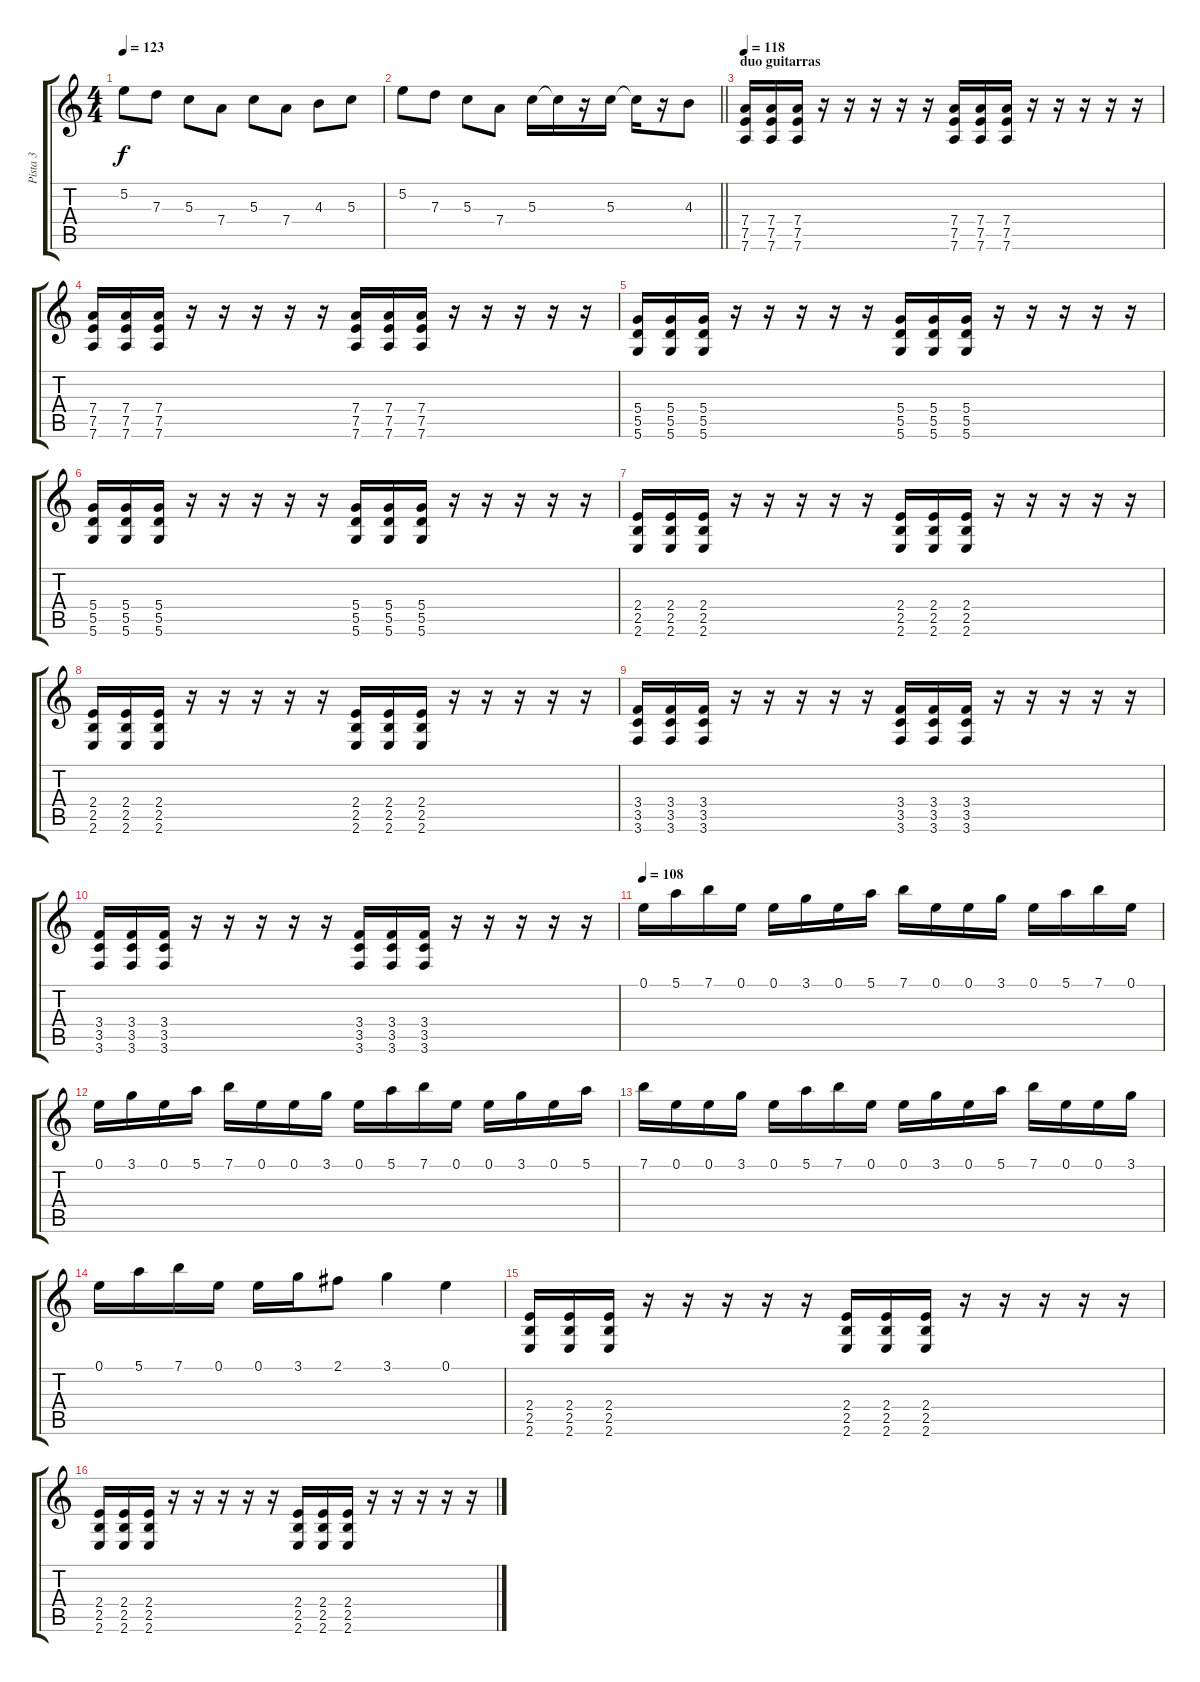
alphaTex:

\track ("Pista 3" "Pista 3") {instrument distortionguitar}
\staff {score tabs}
\tuning (E4 B3 G3 D3 A2 D2) {hide}
\ts (4 4)
\tempo 123
\clef g2
\ks aminor
5.2.8{dy f} 7.3.8 5.3.8 7.4.8 5.3.8 7.4.8 4.3.8 5.3.8 |
\barLineRight lightlight
5.2.8 7.3.8 5.3.8 7.4.8 5.3.16 5.3{t}.16 r.16 5.3.16 5.3{t}.16 r.16 4.3.8 |
\section ("" "duo guitarras")
\tempo 118
(7.4 7.5 7.6).16 (7.4 7.5 7.6).16 (7.4 7.5 7.6).16 r.16 r.16 r.16 r.16 r.16 (7.4 7.5 7.6).16 (7.4 7.5 7.6).16 (7.4 7.5 7.6).16 r.16 r.16 r.16 r.16 r.16 |
(7.4 7.5 7.6).16 (7.4 7.5 7.6).16 (7.4 7.5 7.6).16 r.16 r.16 r.16 r.16 r.16 (7.4 7.5 7.6).16 (7.4 7.5 7.6).16 (7.4 7.5 7.6).16 r.16 r.16 r.16 r.16 r.16 |
(5.4 5.5 5.6).16 (5.4 5.5 5.6).16 (5.4 5.5 5.6).16 r.16 r.16 r.16 r.16 r.16 (5.4 5.5 5.6).16 (5.4 5.5 5.6).16 (5.4 5.5 5.6).16 r.16 r.16 r.16 r.16 r.16 |
(5.4 5.5 5.6).16 (5.4 5.5 5.6).16 (5.4 5.5 5.6).16 r.16 r.16 r.16 r.16 r.16 (5.4 5.5 5.6).16 (5.4 5.5 5.6).16 (5.4 5.5 5.6).16 r.16 r.16 r.16 r.16 r.16 |
(2.4 2.5 2.6).16 (2.4 2.5 2.6).16 (2.4 2.5 2.6).16 r.16 r.16 r.16 r.16 r.16 (2.4 2.5 2.6).16 (2.4 2.5 2.6).16 (2.4 2.5 2.6).16 r.16 r.16 r.16 r.16 r.16 |
(2.4 2.5 2.6).16 (2.4 2.5 2.6).16 (2.4 2.5 2.6).16 r.16 r.16 r.16 r.16 r.16 (2.4 2.5 2.6).16 (2.4 2.5 2.6).16 (2.4 2.5 2.6).16 r.16 r.16 r.16 r.16 r.16 |
(3.4 3.5 3.6).16 (3.4 3.5 3.6).16 (3.4 3.5 3.6).16 r.16 r.16 r.16 r.16 r.16 (3.4 3.5 3.6).16 (3.4 3.5 3.6).16 (3.4 3.5 3.6).16 r.16 r.16 r.16 r.16 r.16 |
(3.4 3.5 3.6).16 (3.4 3.5 3.6).16 (3.4 3.5 3.6).16 r.16 r.16 r.16 r.16 r.16 (3.4 3.5 3.6).16 (3.4 3.5 3.6).16 (3.4 3.5 3.6).16 r.16 r.16 r.16 r.16 r.16 |
\tempo 108
0.1.16 5.1.16 7.1.16 0.1.16 0.1.16 3.1.16 0.1.16 5.1.16 7.1.16 0.1.16 0.1.16 3.1.16 0.1.16 5.1.16 7.1.16 0.1.16 |
0.1.16 3.1.16 0.1.16 5.1.16 7.1.16 0.1.16 0.1.16 3.1.16 0.1.16 5.1.16 7.1.16 0.1.16 0.1.16 3.1.16 0.1.16 5.1.16 |
7.1.16 0.1.16 0.1.16 3.1.16 0.1.16 5.1.16 7.1.16 0.1.16 0.1.16 3.1.16 0.1.16 5.1.16 7.1.16 0.1.16 0.1.16 3.1.16 |
0.1.16 5.1.16 7.1.16 0.1.16 0.1.16 3.1.16 2.1.8 3.1.4 0.1.4 |
(2.4 2.5 2.6).16 (2.4 2.5 2.6).16 (2.4 2.5 2.6).16 r.16 r.16 r.16 r.16 r.16 (2.4 2.5 2.6).16 (2.4 2.5 2.6).16 (2.4 2.5 2.6).16 r.16 r.16 r.16 r.16 r.16 |
(2.4 2.5 2.6).16 (2.4 2.5 2.6).16 (2.4 2.5 2.6).16 r.16 r.16 r.16 r.16 r.16 (2.4 2.5 2.6).16 (2.4 2.5 2.6).16 (2.4 2.5 2.6).16 r.16 r.16 r.16 r.16 r.16
